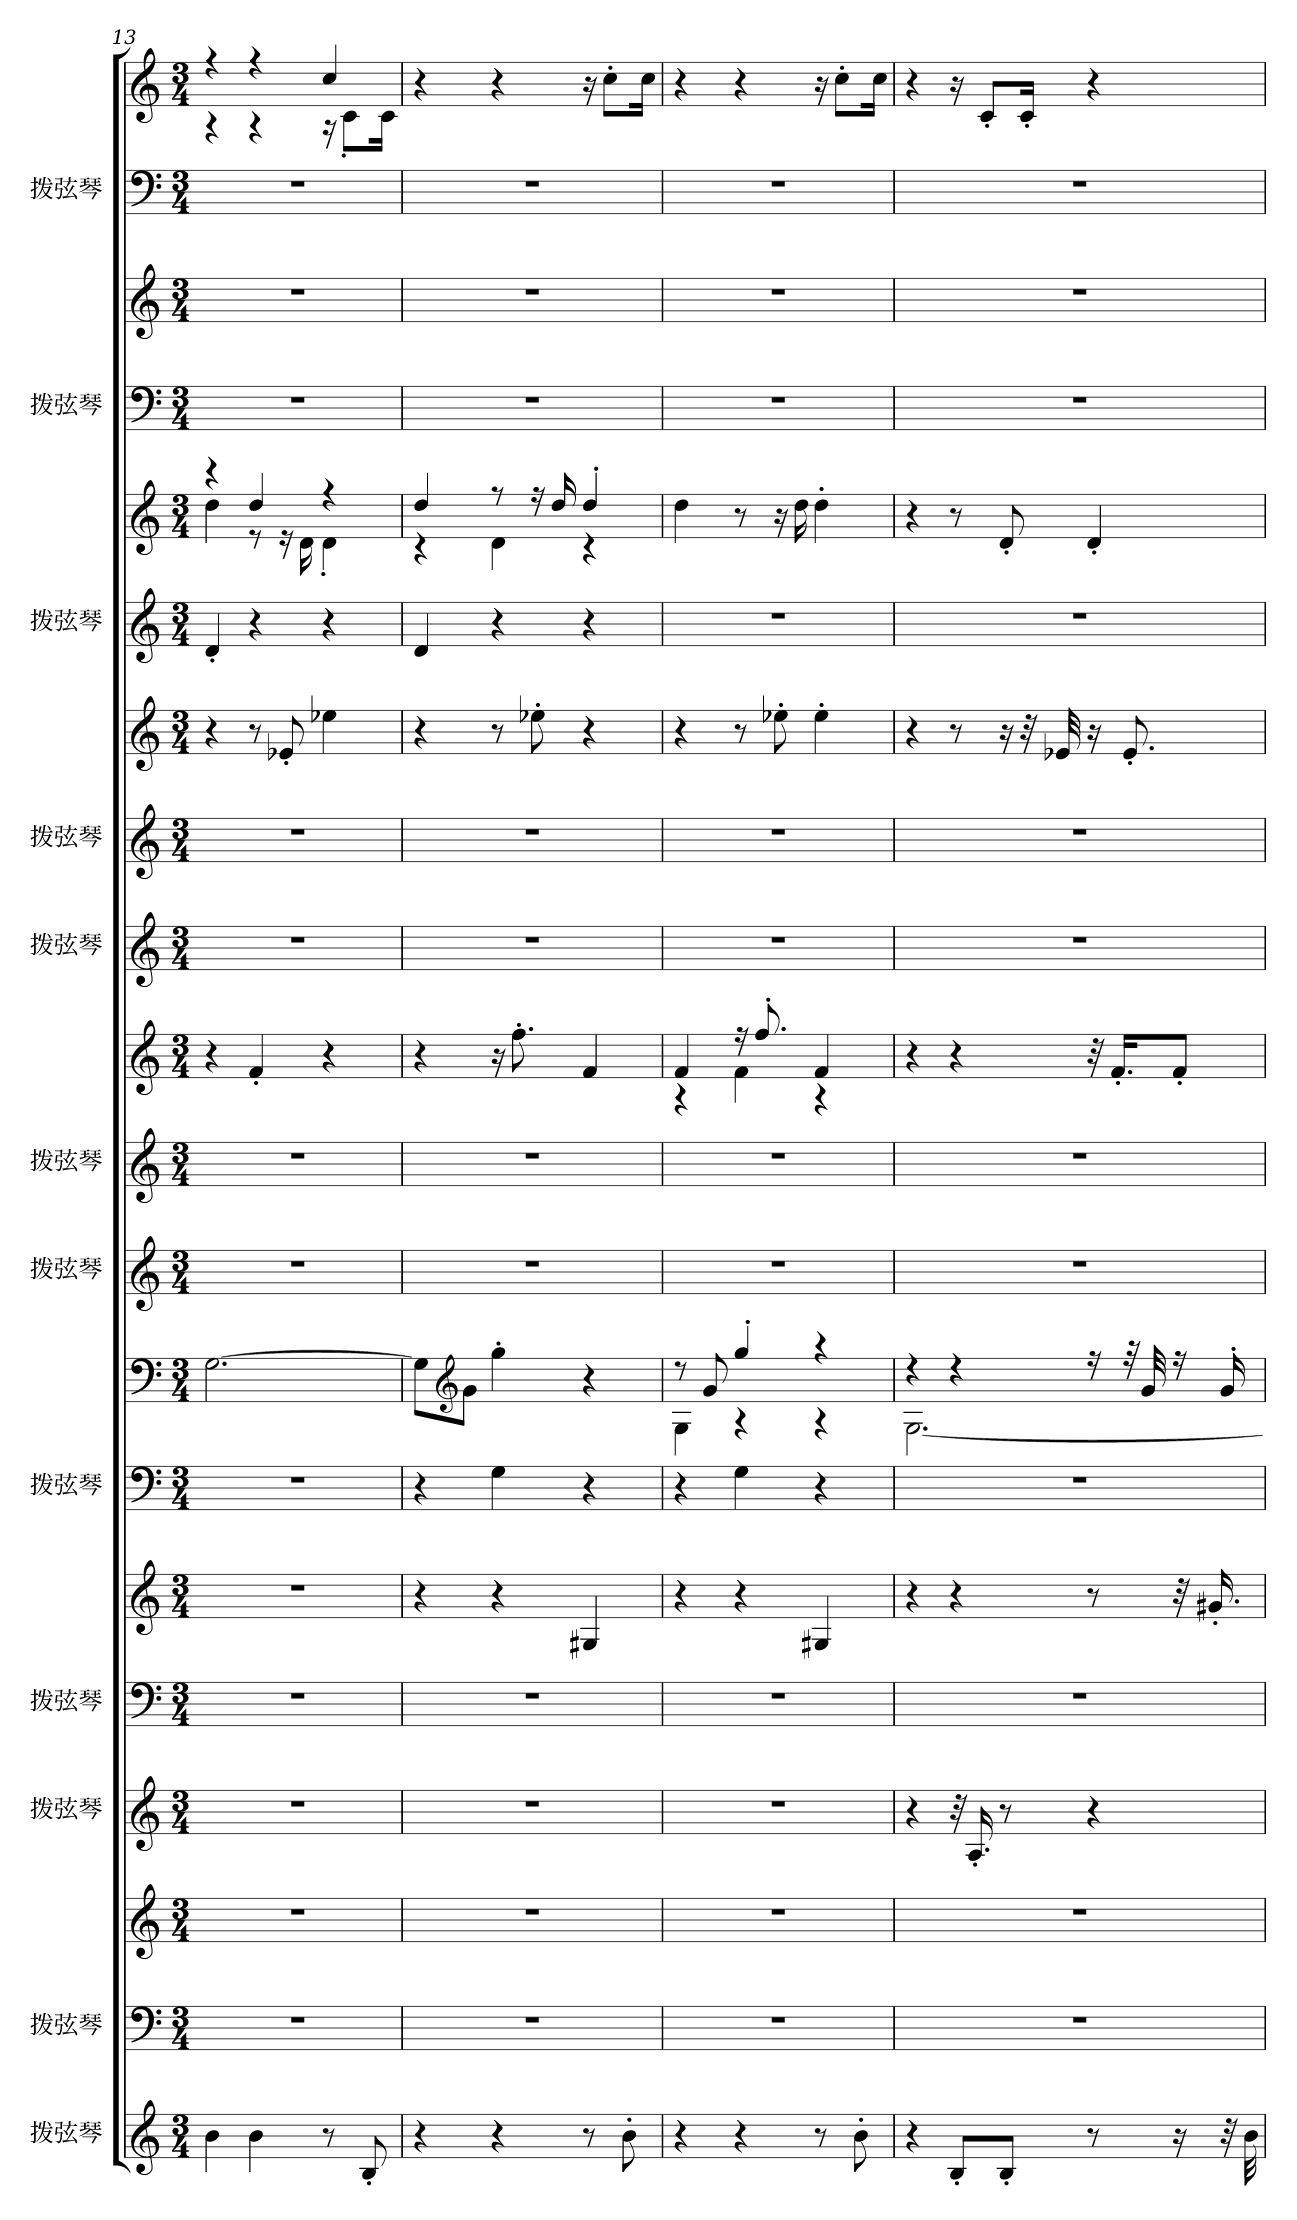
**kern	**kern	**kern	**kern	**kern	**kern	**kern	**kern	**kern	**kern	**kern	**kern	**kern	**kern	**kern	**kern	**kern	**kern	**kern	**kern
*part12	*part11	*part11	*part10	*part9	*part9	*part8	*part8	*part7	*part6	*part6	*part5	*part4	*part4	*part3	*part3	*part2	*part2	*part1	*part1
*staff20	*staff19	*staff18	*staff17	*staff16	*staff15	*staff14	*staff13	*staff12	*staff11	*staff10	*staff9	*staff8	*staff7	*staff6	*staff5	*staff4	*staff3	*staff2	*staff1
*I"拨弦琴	*I"拨弦琴	*	*I"拨弦琴	*I"拨弦琴	*	*I"拨弦琴	*	*I"拨弦琴	*I"拨弦琴	*	*I"拨弦琴	*I"拨弦琴	*	*I"拨弦琴	*	*I"拨弦琴	*	*I"拨弦琴	*
*clefG2	*clefF4	*clefG2	*clefG2	*clefF4	*clefG2	*clefF4	*clefF4	*clefG2	*clefG2	*clefG2	*clefG2	*clefG2	*clefG2	*clefG2	*clefG2	*clefF4	*clefG2	*clefF4	*clefG2
*k[]	*k[]	*k[]	*k[]	*k[]	*k[]	*k[]	*k[]	*k[]	*k[]	*k[]	*k[]	*k[]	*k[]	*k[]	*k[]	*k[]	*k[]	*k[]	*k[]
*M3/4	*M3/4	*M3/4	*M3/4	*M3/4	*M3/4	*M3/4	*M3/4	*M3/4	*M3/4	*M3/4	*M3/4	*M3/4	*M3/4	*M3/4	*M3/4	*M3/4	*M3/4	*M3/4	*M3/4
=13	=13	=13	=13	=13	=13	=13	=13	=13	=13	=13	=13	=13	=13	=13	=13	=13	=13	=13	=13
*	*	*	*	*	*	*	*	*	*	*	*	*	*	*	*^	*	*	*	*^
4b\	2.r	2.r	2.r	2.r	2.r	2.r	[2.G\	2.r	2.r	4r	2.r	2.r	4r	4d'/	4r	4dd\	2.r	2.r	2.r	4r	4r
4b\	.	.	.	.	.	.	.	.	.	4f'/	.	.	8r	4r	4dd/	8r	.	.	.	4r	4r
.	.	.	.	.	.	.	.	.	.	.	.	.	8e-X'/	.	.	16r	.	.	.	.	.
.	.	.	.	.	.	.	.	.	.	.	.	.	.	.	.	16d\	.	.	.	.	.
8r	.	.	.	.	.	.	.	.	.	4r	.	.	4ee-X\	4r	4r	4d'\	.	.	.	4cc/	16r
.	.	.	.	.	.	.	.	.	.	.	.	.	.	.	.	.	.	.	.	.	8c'\L
8B'/	.	.	.	.	.	.	.	.	.	.	.	.	.	.	.	.	.	.	.	.	.
.	.	.	.	.	.	.	.	.	.	.	.	.	.	.	.	.	.	.	.	.	16c\Jk
*	*	*	*	*	*	*	*	*	*	*	*	*	*	*	*	*	*	*	*	*v	*v
=14	=14	=14	=14	=14	=14	=14	=14	=14	=14	=14	=14	=14	=14	=14	=14	=14	=14	=14	=14	=14
4r	2.r	2.r	2.r	2.r	4r	4r	8G\L]	2.r	2.r	4r	2.r	2.r	4r	4d/	4dd/	4r	2.r	2.r	2.r	4r
*	*	*	*	*	*	*	*clefG2	*	*	*	*	*	*	*	*	*	*	*	*	*
.	.	.	.	.	.	.	8g\J	.	.	.	.	.	.	.	.	.	.	.	.	.
4r	.	.	.	.	4r	4G\	4gg'\	.	.	16r	.	.	8r	4r	8r	4d\	.	.	.	4r
.	.	.	.	.	.	.	.	.	.	8.ff'\	.	.	.	.	.	.	.	.	.	.
.	.	.	.	.	.	.	.	.	.	.	.	.	8ee-X'\	.	16r	.	.	.	.	.
.	.	.	.	.	.	.	.	.	.	.	.	.	.	.	16dd/	.	.	.	.	.
8r	.	.	.	.	4G#X/	4r	4r	.	.	4f/	.	.	4r	4r	4dd'/	4r	.	.	.	16r
.	.	.	.	.	.	.	.	.	.	.	.	.	.	.	.	.	.	.	.	8cc'\L
8b'\	.	.	.	.	.	.	.	.	.	.	.	.	.	.	.	.	.	.	.	.
.	.	.	.	.	.	.	.	.	.	.	.	.	.	.	.	.	.	.	.	16cc\Jk
*	*	*	*	*	*	*	*	*	*	*	*	*	*	*	*v	*v	*	*	*	*
!!LO:PB:g=z
=15	=15	=15	=15	=15	=15	=15	=15	=15	=15	=15	=15	=15	=15	=15	=15	=15	=15	=15	=15
*	*	*	*	*	*	*	*^	*	*	*^	*	*	*	*	*	*	*	*	*
4r	2.r	2.r	2.r	2.r	4r	4r	8r	4G\	2.r	2.r	4f/	4r	2.r	2.r	4r	2.r	4dd\	2.r	2.r	2.r	4r
.	.	.	.	.	.	.	8g/	.	.	.	.	.	.	.	.	.	.	.	.	.	.
4r	.	.	.	.	4r	4G\	4gg'/	4r	.	.	16r	4f\	.	.	8r	.	8r	.	.	.	4r
.	.	.	.	.	.	.	.	.	.	.	8.ff'/	.	.	.	.	.	.	.	.	.	.
.	.	.	.	.	.	.	.	.	.	.	.	.	.	.	8ee-X'\	.	16r	.	.	.	.
.	.	.	.	.	.	.	.	.	.	.	.	.	.	.	.	.	16dd\	.	.	.	.
8r	.	.	.	.	4G#X/	4r	4r	4r	.	.	4f/	4r	.	.	4ee-'\	.	4dd'\	.	.	.	16r
.	.	.	.	.	.	.	.	.	.	.	.	.	.	.	.	.	.	.	.	.	8cc'\L
8b'\	.	.	.	.	.	.	.	.	.	.	.	.	.	.	.	.	.	.	.	.	.
.	.	.	.	.	.	.	.	.	.	.	.	.	.	.	.	.	.	.	.	.	16cc\Jk
*	*	*	*	*	*	*	*	*	*	*	*v	*v	*	*	*	*	*	*	*	*	*
=16	=16	=16	=16	=16	=16	=16	=16	=16	=16	=16	=16	=16	=16	=16	=16	=16	=16	=16	=16	=16
4r	2.r	2.r	4r	2.r	4r	2.r	4r	[2.G\	2.r	2.r	4r	2.r	2.r	4r	2.r	4r	2.r	2.r	2.r	4r
8B'/L	.	.	32r	.	4r	.	4r	.	.	.	4r	.	.	8r	.	8r	.	.	.	16r
.	.	.	16.A'/	.	.	.	.	.	.	.	.	.	.	.	.	.	.	.	.	.
.	.	.	.	.	.	.	.	.	.	.	.	.	.	.	.	.	.	.	.	8c'/L
8B'/J	.	.	8r	.	.	.	.	.	.	.	.	.	.	16r	.	8d'/	.	.	.	.
.	.	.	.	.	.	.	.	.	.	.	.	.	.	32r	.	.	.	.	.	16c'/Jk
.	.	.	.	.	.	.	.	.	.	.	.	.	.	32e-X/	.	.	.	.	.	.
8r	.	.	4r	.	8r	.	16r	.	.	.	32r	.	.	16r	.	4d'/	.	.	.	4r
.	.	.	.	.	.	.	.	.	.	.	16.f'/KL	.	.	.	.	.	.	.	.	.
.	.	.	.	.	.	.	32r	.	.	.	.	.	.	8.e-'/	.	.	.	.	.	.
.	.	.	.	.	.	.	32g/	.	.	.	.	.	.	.	.	.	.	.	.	.
16r	.	.	.	.	32r	.	16r	.	.	.	8f'/J	.	.	.	.	.	.	.	.	.
.	.	.	.	.	16.g#X'/	.	.	.	.	.	.	.	.	.	.	.	.	.	.	.
32r	.	.	.	.	.	.	16g'/	.	.	.	.	.	.	.	.	.	.	.	.	.
32b\	.	.	.	.	.	.	.	.	.	.	.	.	.	.	.	.	.	.	.	.
*	*	*	*	*	*	*	*v	*v	*	*	*	*	*	*	*	*	*	*	*	*
=	=	=	=	=	=	=	=	=	=	=	=	=	=	=	=	=	=	=	=
*-	*-	*-	*-	*-	*-	*-	*-	*-	*-	*-	*-	*-	*-	*-	*-	*-	*-	*-	*-
